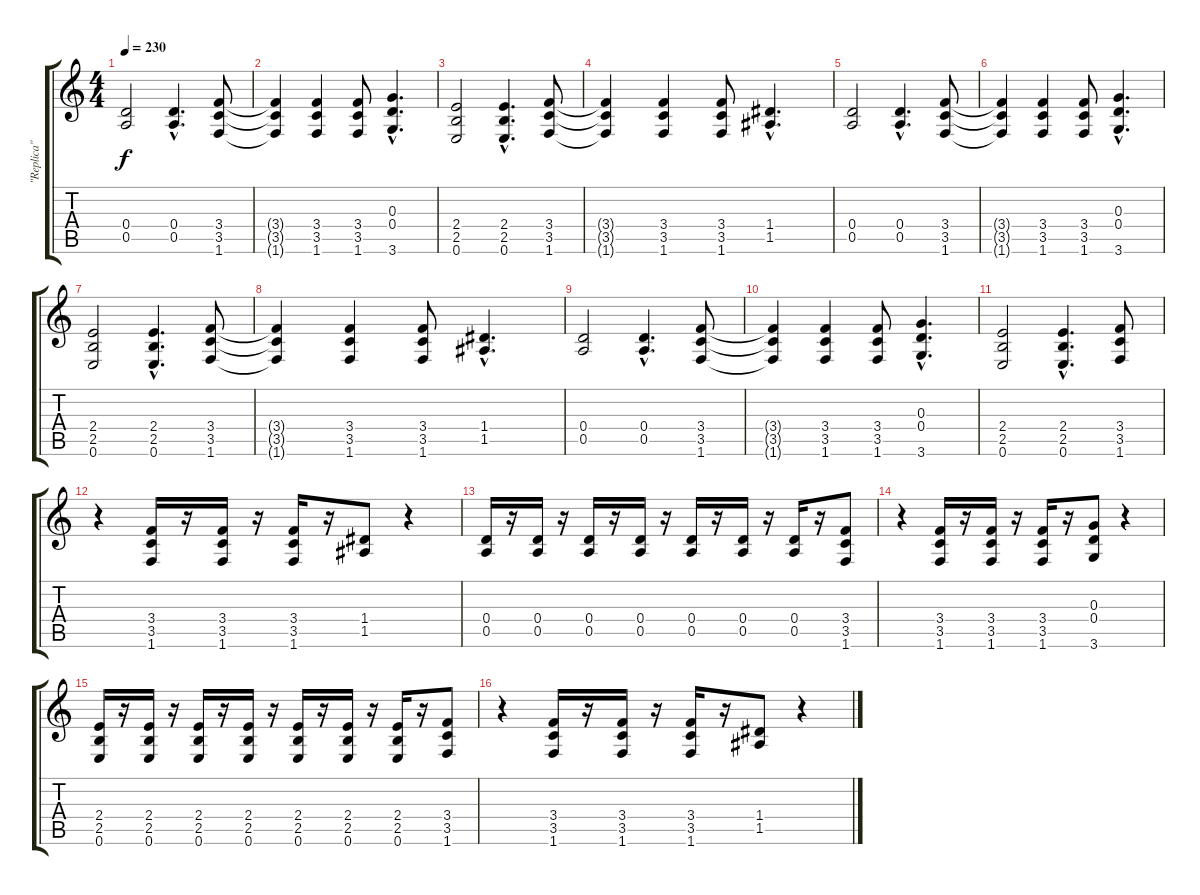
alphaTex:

\track ("\"Replica\" by Fear Factory" "\"Replica\" ") {instrument overdrivenguitar}
\staff {score tabs}
\tuning (E4 B3 G3 D3 A2 E2) {hide}
\ts (4 4)
\tempo 230
\clef g2
\ks c
(0.4 0.5).2{dy f} (0.4{hac} 0.5{hac}).4{d} (3.4 3.5 1.6).8 |
(3.4{t} 3.5{t} 1.6{t}).4 (3.4 3.5 1.6).4 (3.4 3.5 1.6).8 (0.3{hac} 0.4{hac} 3.6{hac}).4{d} |
(2.4 2.5 0.6).2 (2.4{hac} 2.5{hac} 0.6{hac}).4{d} (3.4 3.5 1.6).8 |
(3.4{t} 3.5{t} 1.6{t}).4 (3.4 3.5 1.6).4 (3.4 3.5 1.6).8 (1.4{hac} 1.5{hac}).4{d} |
(0.4 0.5).2 (0.4{hac} 0.5{hac}).4{d} (3.4 3.5 1.6).8 |
(3.4{t} 3.5{t} 1.6{t}).4 (3.4 3.5 1.6).4 (3.4 3.5 1.6).8 (0.3{hac} 0.4{hac} 3.6{hac}).4{d} |
(2.4 2.5 0.6).2 (2.4{hac} 2.5{hac} 0.6{hac}).4{d} (3.4 3.5 1.6).8 |
(3.4{t} 3.5{t} 1.6{t}).4 (3.4 3.5 1.6).4 (3.4 3.5 1.6).8 (1.4{hac} 1.5{hac}).4{d} |
(0.4 0.5).2 (0.4{hac} 0.5{hac}).4{d} (3.4 3.5 1.6).8 |
(3.4{t} 3.5{t} 1.6{t}).4 (3.4 3.5 1.6).4 (3.4 3.5 1.6).8 (0.3{hac} 0.4{hac} 3.6{hac}).4{d} |
(2.4 2.5 0.6).2 (2.4{hac} 2.5{hac} 0.6{hac}).4{d} (3.4 3.5 1.6).8 |
r.4 (3.4 3.5 1.6).16 r.16 (3.4 3.5 1.6).16 r.16 (3.4 3.5 1.6).16 r.16 (1.4 1.5).8 r.4 |
(0.4 0.5).16 r.16 (0.4 0.5).16 r.16 (0.4 0.5).16 r.16 (0.4 0.5).16 r.16 (0.4 0.5).16 r.16 (0.4 0.5).16 r.16 (0.4 0.5).16 r.16 (3.4 3.5 1.6).8 |
r.4 (3.4 3.5 1.6).16 r.16 (3.4 3.5 1.6).16 r.16 (3.4 3.5 1.6).16 r.16 (0.3 0.4 3.6).8 r.4 |
(2.4 2.5 0.6).16 r.16 (2.4 2.5 0.6).16 r.16 (2.4 2.5 0.6).16 r.16 (2.4 2.5 0.6).16 r.16 (2.4 2.5 0.6).16 r.16 (2.4 2.5 0.6).16 r.16 (2.4 2.5 0.6).16 r.16 (3.4 3.5 1.6).8 |
r.4 (3.4 3.5 1.6).16 r.16 (3.4 3.5 1.6).16 r.16 (3.4 3.5 1.6).16 r.16 (1.4 1.5).8 r.4
